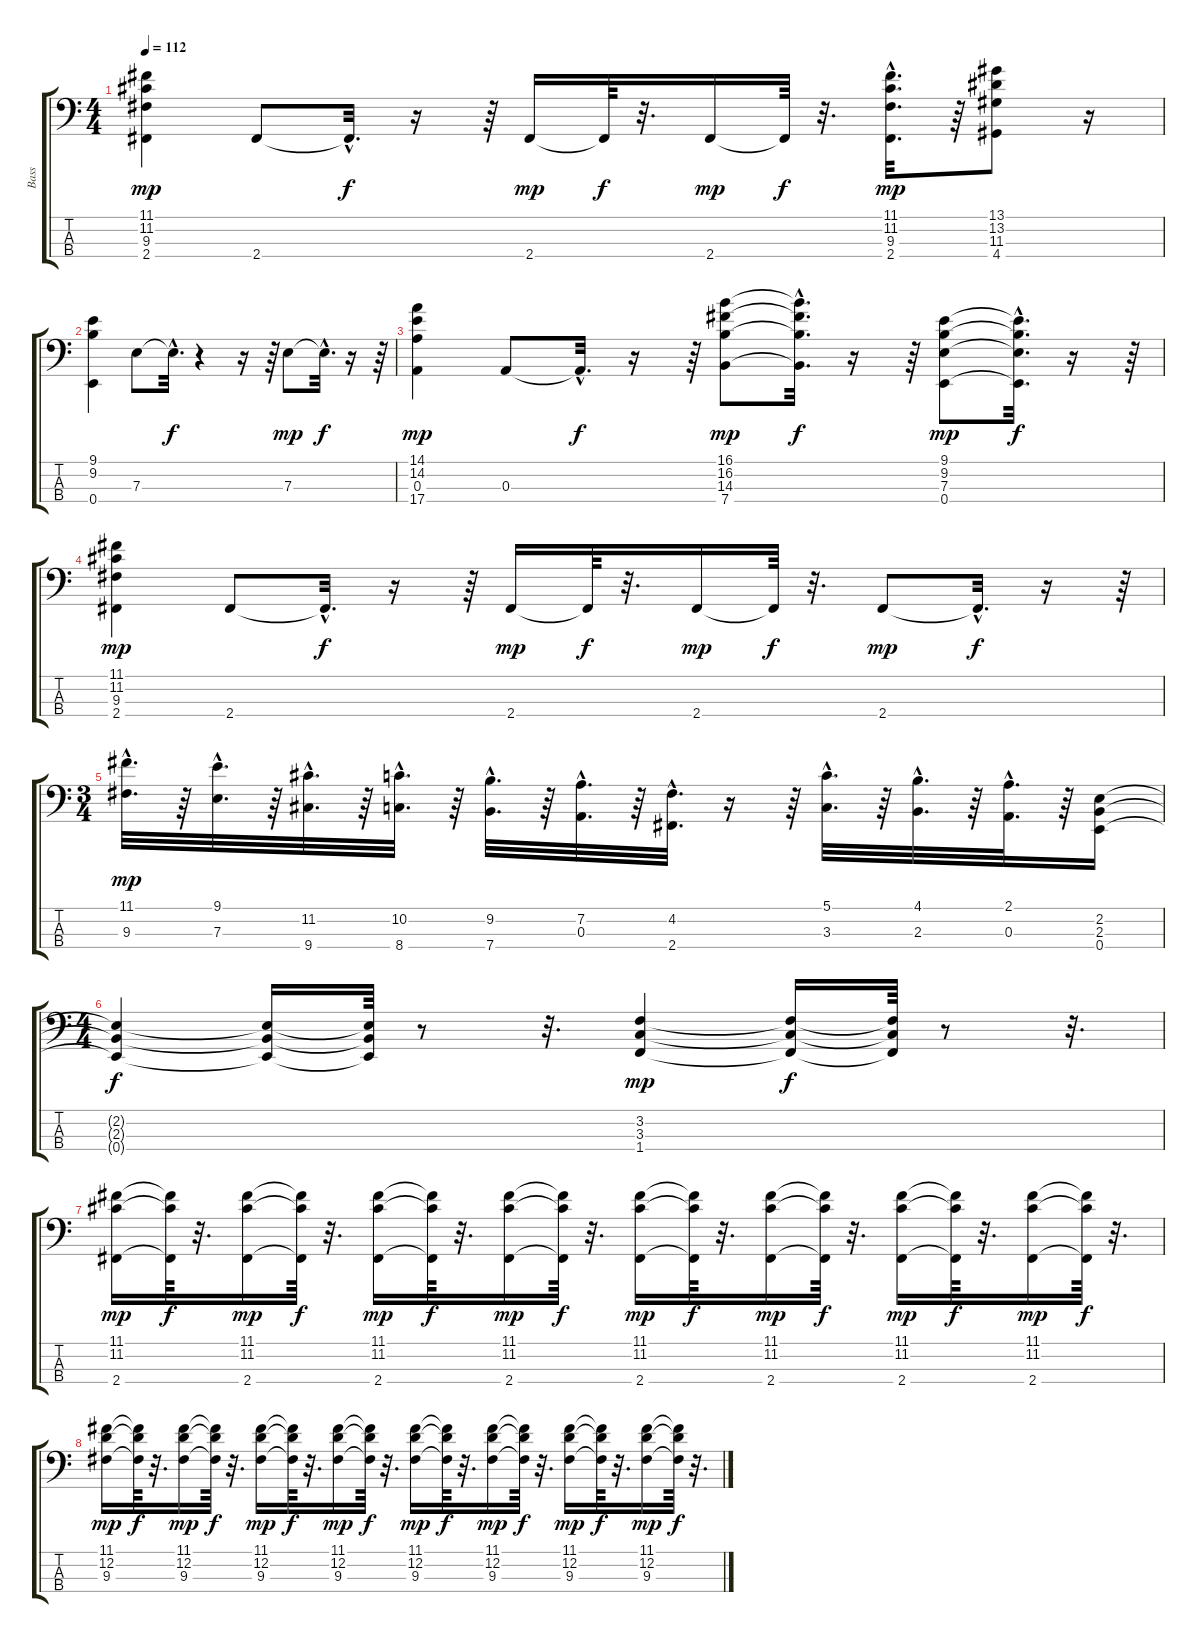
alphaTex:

\track ("Bass" "Bass") {instrument electricbasspick}
\staff {score tabs}
\tuning (G2 D2 A1 E1) {hide}
\ts (4 4)
\tempo 112
\clef f4
\ks c
(11.1 11.2 9.3 2.4).4{dy mp} 2.4.8 2.4{hac t}.32{d dy f} r.16 r.64 2.4.16{dy mp} 2.4{t}.64{dy f} r.32{d} 2.4.16{dy mp} 2.4{t}.64{dy f} r.32{d} (11.1{hac} 11.2{hac} 9.3{hac} 2.4{hac}).32{d dy mp} r.64 (13.1 13.2 11.3 4.4).8 r.16 |
(9.1 9.2 0.4).4 7.3.8 7.3{hac t}.32{d dy f} r.4 r.16 r.64 7.3.8{dy mp} 7.3{hac t}.32{d dy f} r.16 r.64 |
(14.1 14.2 0.3 17.4).4{dy mp} 0.3.8 0.3{hac t}.32{d dy f} r.16 r.64 (16.1 16.2 14.3 7.4).8{dy mp} (16.1{hac t} 16.2{hac t} 14.3{hac t} 7.4{hac t}).32{d dy f} r.16 r.64 (9.1 9.2 7.3 0.4).8{dy mp} (9.1{hac t} 9.2{hac t} 7.3{hac t} 0.4{hac t}).32{d dy f} r.16 r.64 |
(11.1 11.2 9.3 2.4).4{dy mp} 2.4.8 2.4{hac t}.32{d dy f} r.16 r.64 2.4.16{dy mp} 2.4{t}.64{dy f} r.32{d} 2.4.16{dy mp} 2.4{t}.64{dy f} r.32{d} 2.4.8{dy mp} 2.4{hac t}.32{d dy f} r.16 r.64 |
\ts (3 4)
(11.1{hac} 9.3{hac}).32{d dy mp} r.64 (9.1{hac} 7.3{hac}).32{d} r.64 (11.2{hac} 9.4{hac}).32{d} r.64 (10.2{hac} 8.4{hac}).32{d} r.64 (9.2{hac} 7.4{hac}).32{d} r.64 (7.2{hac} 0.3{hac}).32{d} r.64 (4.2{hac} 2.4{hac}).32{d} r.16 r.64 (5.1{hac} 3.3{hac}).32{d} r.64 (4.1{hac} 2.3{hac}).32{d} r.64 (2.1{hac} 0.3{hac}).32{d} r.64 (2.2 2.3 0.4).16 |
\ts (4 4)
(2.2{t} 2.3{t} 0.4{t}).4{dy f} (2.2{t} 2.3{t} 0.4{t}).16 (2.2{t} 2.3{t} 0.4{t}).64 r.8 r.32{d} (3.2 3.3 1.4).4{dy mp} (3.2{t} 3.3{t} 1.4{t}).16{dy f} (3.2{t} 3.3{t} 1.4{t}).64 r.8 r.32{d} |
(11.1 11.2 2.4).16{dy mp} (11.1{t} 11.2{t} 2.4{t}).64{dy f} r.32{d} (11.1 11.2 2.4).16{dy mp} (11.1{t} 11.2{t} 2.4{t}).64{dy f} r.32{d} (11.1 11.2 2.4).16{dy mp} (11.1{t} 11.2{t} 2.4{t}).64{dy f} r.32{d} (11.1 11.2 2.4).16{dy mp} (11.1{t} 11.2{t} 2.4{t}).64{dy f} r.32{d} (11.1 11.2 2.4).16{dy mp} (11.1{t} 11.2{t} 2.4{t}).64{dy f} r.32{d} (11.1 11.2 2.4).16{dy mp} (11.1{t} 11.2{t} 2.4{t}).64{dy f} r.32{d} (11.1 11.2 2.4).16{dy mp} (11.1{t} 11.2{t} 2.4{t}).64{dy f} r.32{d} (11.1 11.2 2.4).16{dy mp} (11.1{t} 11.2{t} 2.4{t}).64{dy f} r.32{d} |
(11.1 12.2 9.3).16{dy mp} (11.1{t} 12.2{t} 9.3{t}).64{dy f} r.32{d} (11.1 12.2 9.3).16{dy mp} (11.1{t} 12.2{t} 9.3{t}).64{dy f} r.32{d} (11.1 12.2 9.3).16{dy mp} (11.1{t} 12.2{t} 9.3{t}).64{dy f} r.32{d} (11.1 12.2 9.3).16{dy mp} (11.1{t} 12.2{t} 9.3{t}).64{dy f} r.32{d} (11.1 12.2 9.3).16{dy mp} (11.1{t} 12.2{t} 9.3{t}).64{dy f} r.32{d} (11.1 12.2 9.3).16{dy mp} (11.1{t} 12.2{t} 9.3{t}).64{dy f} r.32{d} (11.1 12.2 9.3).16{dy mp} (11.1{t} 12.2{t} 9.3{t}).64{dy f} r.32{d} (11.1 12.2 9.3).16{dy mp} (11.1{t} 12.2{t} 9.3{t}).64{dy f} r.32{d}
